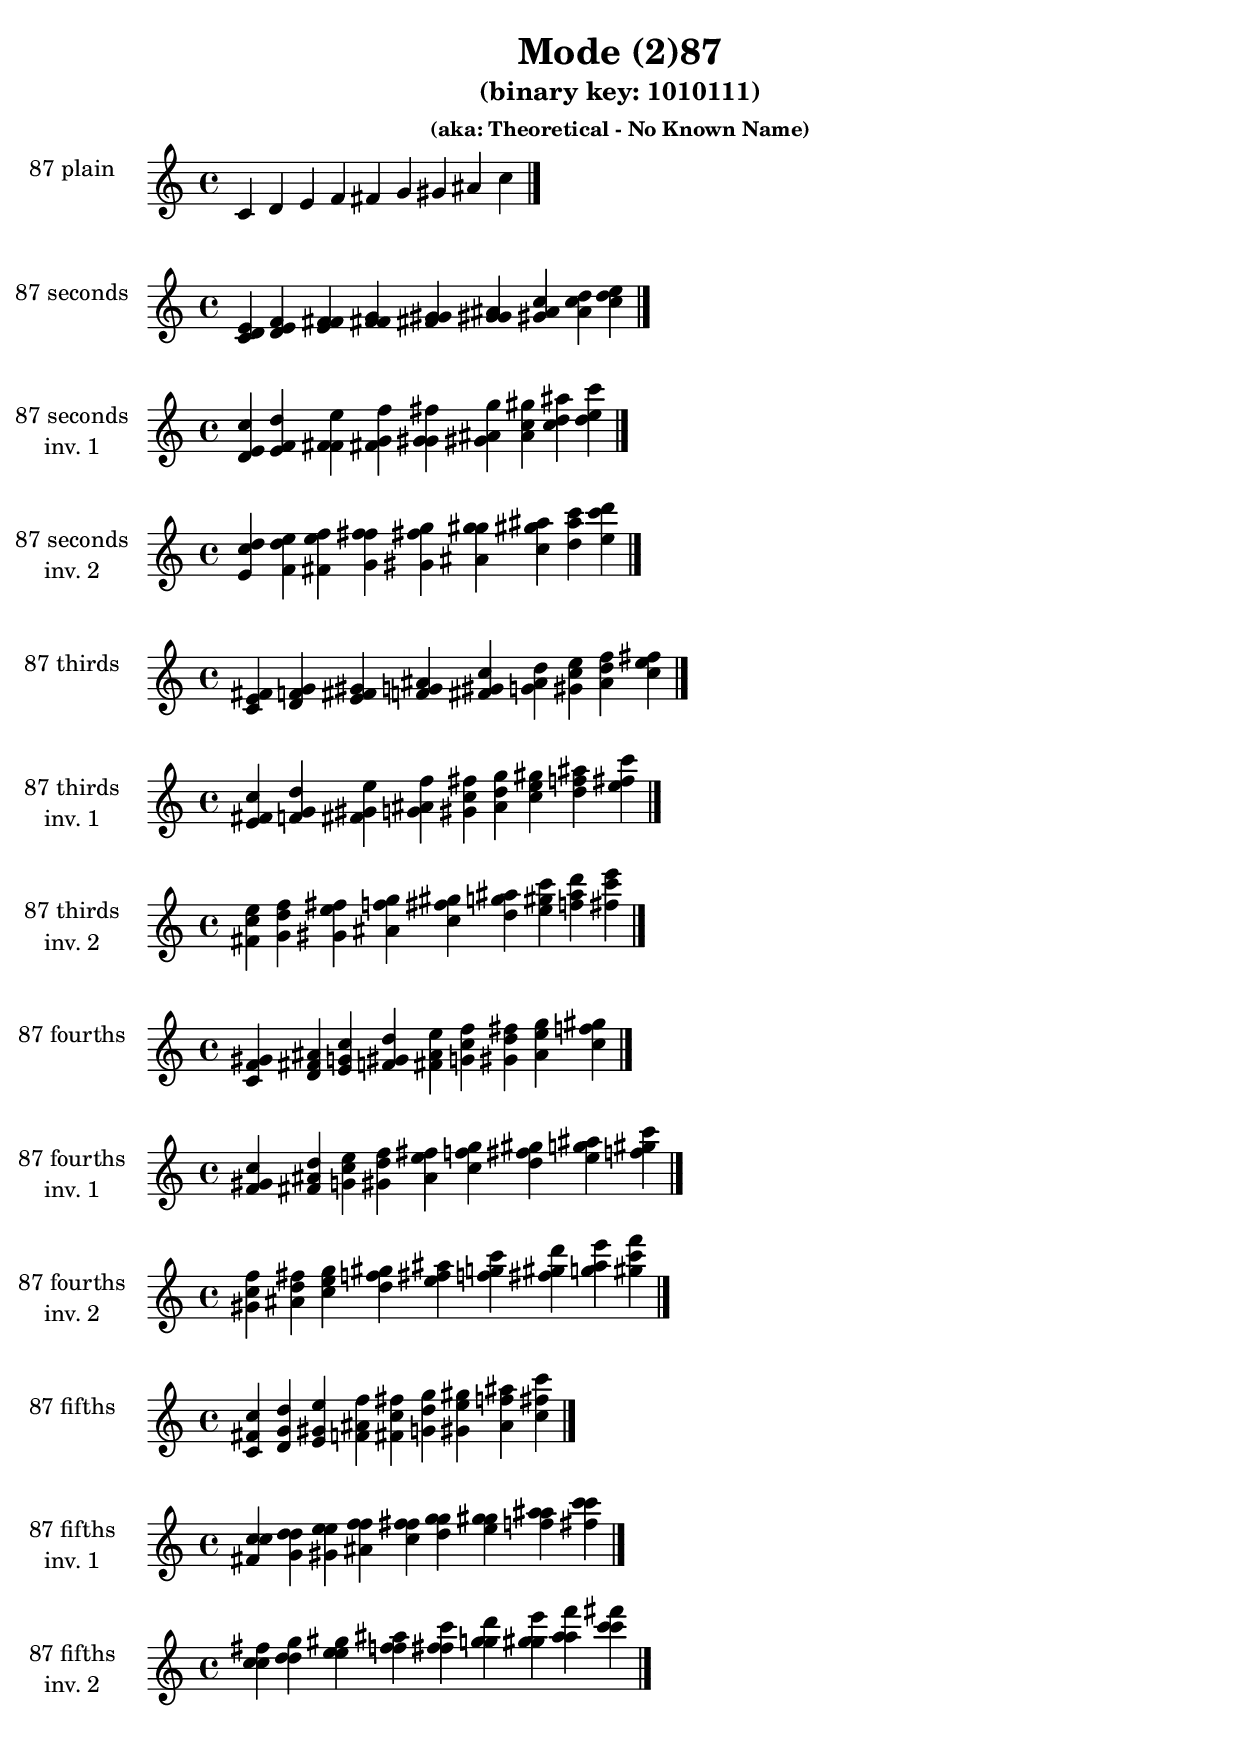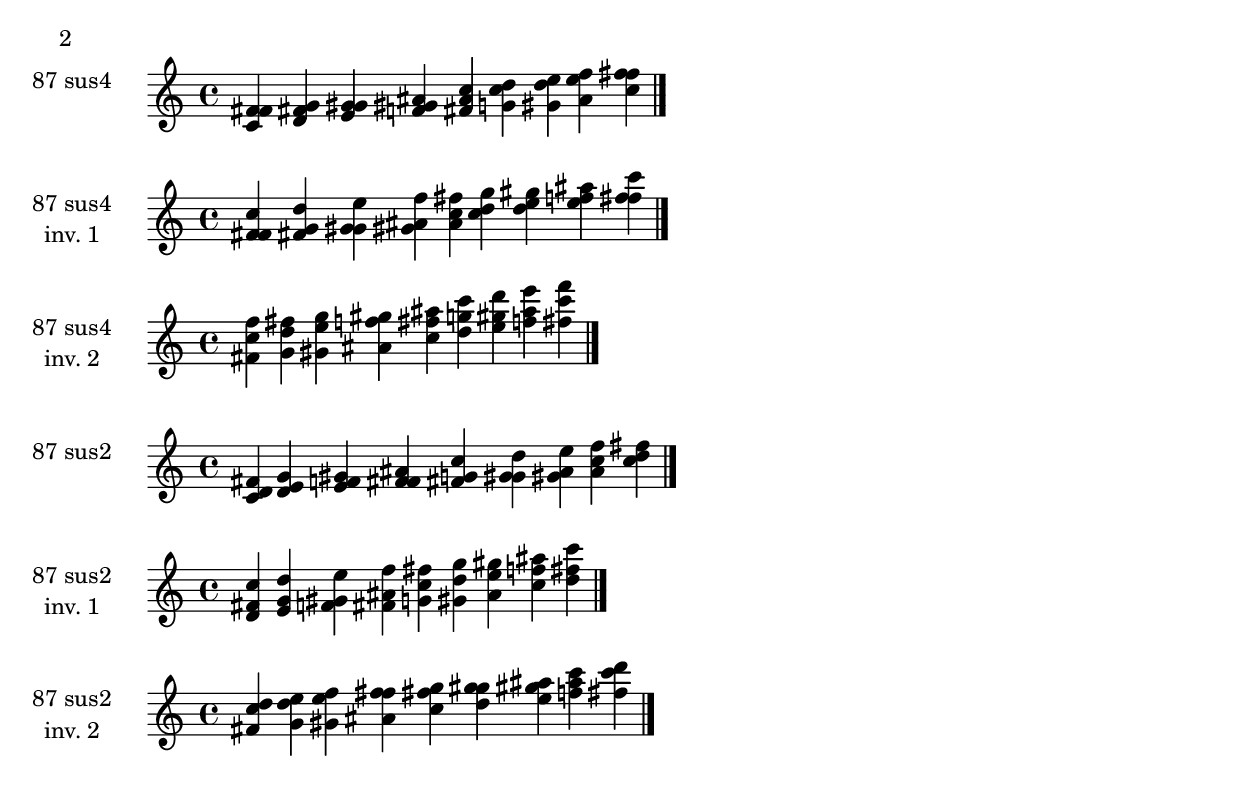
\version "2.19.0"

\header {
  title = "Mode (2)87"
  subtitle = "(binary key: 1010111)"
  subsubtitle = "(aka: Theoretical - No Known Name)"
 %% Remove default LilyPond tagline
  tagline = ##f
}

\paper {
  #(set-paper-size "a4")
}

global = {
  \key c \major
  \time 4/4
  \tempo 4=100
}

\book {
  \score {
    \new Staff \with {
      instrumentName =  \markup { \column {
         \hcenter-in #14 \line { 87 plain }
         \hcenter-in #14 \line {  } } }
      midiInstrument = "oboe"
    } { \accidentalStyle "default"
        \cadenzaOn c' d' e' f' fis' g' gis' ais' c''  \cadenzaOff \bar "|." }
    \layout { }
  }
  \score {
    \new Staff \with {
      instrumentName =  \markup { \column {
         \hcenter-in #14 \line { 87 seconds }
         \hcenter-in #14 \line {  } } }
      midiInstrument = "oboe"
    } { \accidentalStyle "default"
        \cadenzaOn <c' d' e'> <d' e' f'> <e' f' fis'> <f' fis' g'> <fis' g' gis'> <g' gis' ais'> <gis' ais' c''> <ais' c'' d''> <c'' d'' e''>  \cadenzaOff \bar "|." }
    \layout { }
  }
  \score {
    \new Staff \with {
      instrumentName =  \markup { \column {
         \hcenter-in #14 \line { 87 seconds }
         \hcenter-in #14 \line { inv. 1 } } }
      midiInstrument = "oboe"
    } { \accidentalStyle "default"
        \cadenzaOn <d' e' c''> <e' f' d''> <f' fis' e''> <fis' g' f''> <g' gis' fis''> <gis' ais' g''> <ais' c'' gis''> <c'' d'' ais''> <d'' e'' c'''>  \cadenzaOff \bar "|." }
    \layout { }
  }
  \score {
    \new Staff \with {
      instrumentName =  \markup { \column {
         \hcenter-in #14 \line { 87 seconds }
         \hcenter-in #14 \line { inv. 2 } } }
      midiInstrument = "oboe"
    } { \accidentalStyle "default"
        \cadenzaOn <e' c'' d''> <f' d'' e''> <fis' e'' f''> <g' f'' fis''> <gis' fis'' g''> <ais' g'' gis''> <c'' gis'' ais''> <d'' ais'' c'''> <e'' c''' d'''>  \cadenzaOff \bar "|." }
    \layout { }
  }
  \score {
    \new Staff \with {
      instrumentName =  \markup { \column {
         \hcenter-in #14 \line { 87 thirds }
         \hcenter-in #14 \line {  } } }
      midiInstrument = "oboe"
    } { \accidentalStyle "default"
        \cadenzaOn <c' e' fis'> <d' f' g'> <e' fis' gis'> <f' g' ais'> <fis' gis' c''> <g' ais' d''> <gis' c'' e''> <ais' d'' f''> <c'' e'' fis''>  \cadenzaOff \bar "|." }
    \layout { }
  }
  \score {
    \new Staff \with {
      instrumentName =  \markup { \column {
         \hcenter-in #14 \line { 87 thirds }
         \hcenter-in #14 \line { inv. 1 } } }
      midiInstrument = "oboe"
    } { \accidentalStyle "default"
        \cadenzaOn <e' fis' c''> <f' g' d''> <fis' gis' e''> <g' ais' f''> <gis' c'' fis''> <ais' d'' g''> <c'' e'' gis''> <d'' f'' ais''> <e'' fis'' c'''>  \cadenzaOff \bar "|." }
    \layout { }
  }
  \score {
    \new Staff \with {
      instrumentName =  \markup { \column {
         \hcenter-in #14 \line { 87 thirds }
         \hcenter-in #14 \line { inv. 2 } } }
      midiInstrument = "oboe"
    } { \accidentalStyle "default"
        \cadenzaOn <fis' c'' e''> <g' d'' f''> <gis' e'' fis''> <ais' f'' g''> <c'' fis'' gis''> <d'' g'' ais''> <e'' gis'' c'''> <f'' ais'' d'''> <fis'' c''' e'''>  \cadenzaOff \bar "|." }
    \layout { }
  }
  \score {
    \new Staff \with {
      instrumentName =  \markup { \column {
         \hcenter-in #14 \line { 87 fourths }
         \hcenter-in #14 \line {  } } }
      midiInstrument = "oboe"
    } { \accidentalStyle "default"
        \cadenzaOn <c' f' gis'> <d' fis' ais'> <e' g' c''> <f' gis' d''> <fis' ais' e''> <g' c'' f''> <gis' d'' fis''> <ais' e'' g''> <c'' f'' gis''>  \cadenzaOff \bar "|." }
    \layout { }
  }
  \score {
    \new Staff \with {
      instrumentName =  \markup { \column {
         \hcenter-in #14 \line { 87 fourths }
         \hcenter-in #14 \line { inv. 1 } } }
      midiInstrument = "oboe"
    } { \accidentalStyle "default"
        \cadenzaOn <f' gis' c''> <fis' ais' d''> <g' c'' e''> <gis' d'' f''> <ais' e'' fis''> <c'' f'' g''> <d'' fis'' gis''> <e'' g'' ais''> <f'' gis'' c'''>  \cadenzaOff \bar "|." }
    \layout { }
  }
  \score {
    \new Staff \with {
      instrumentName =  \markup { \column {
         \hcenter-in #14 \line { 87 fourths }
         \hcenter-in #14 \line { inv. 2 } } }
      midiInstrument = "oboe"
    } { \accidentalStyle "default"
        \cadenzaOn <gis' c'' f''> <ais' d'' fis''> <c'' e'' g''> <d'' f'' gis''> <e'' fis'' ais''> <f'' g'' c'''> <fis'' gis'' d'''> <g'' ais'' e'''> <gis'' c''' f'''>  \cadenzaOff \bar "|." }
    \layout { }
  }
  \score {
    \new Staff \with {
      instrumentName =  \markup { \column {
         \hcenter-in #14 \line { 87 fifths }
         \hcenter-in #14 \line {  } } }
      midiInstrument = "oboe"
    } { \accidentalStyle "default"
        \cadenzaOn <c' fis' c''> <d' g' d''> <e' gis' e''> <f' ais' f''> <fis' c'' fis''> <g' d'' g''> <gis' e'' gis''> <ais' f'' ais''> <c'' fis'' c'''>  \cadenzaOff \bar "|." }
    \layout { }
  }
  \score {
    \new Staff \with {
      instrumentName =  \markup { \column {
         \hcenter-in #14 \line { 87 fifths }
         \hcenter-in #14 \line { inv. 1 } } }
      midiInstrument = "oboe"
    } { \accidentalStyle "default"
        \cadenzaOn <fis' c'' c''> <g' d'' d''> <gis' e'' e''> <ais' f'' f''> <c'' fis'' fis''> <d'' g'' g''> <e'' gis'' gis''> <f'' ais'' ais''> <fis'' c''' c'''>  \cadenzaOff \bar "|." }
    \layout { }
  }
  \score {
    \new Staff \with {
      instrumentName =  \markup { \column {
         \hcenter-in #14 \line { 87 fifths }
         \hcenter-in #14 \line { inv. 2 } } }
      midiInstrument = "oboe"
    } { \accidentalStyle "default"
        \cadenzaOn <c'' c'' fis''> <d'' d'' g''> <e'' e'' gis''> <f'' f'' ais''> <fis'' fis'' c'''> <g'' g'' d'''> <gis'' gis'' e'''> <ais'' ais'' f'''> <c''' c''' fis'''>  \cadenzaOff \bar "|." }
    \layout { }
  }
  \score {
    \new Staff \with {
      instrumentName =  \markup { \column {
         \hcenter-in #14 \line { 87 sus4 }
         \hcenter-in #14 \line {  } } }
      midiInstrument = "oboe"
    } { \accidentalStyle "default"
        \cadenzaOn <c' f' fis'> <d' fis' g'> <e' g' gis'> <f' gis' ais'> <fis' ais' c''> <g' c'' d''> <gis' d'' e''> <ais' e'' f''> <c'' f'' fis''>  \cadenzaOff \bar "|." }
    \layout { }
  }
  \score {
    \new Staff \with {
      instrumentName =  \markup { \column {
         \hcenter-in #14 \line { 87 sus4 }
         \hcenter-in #14 \line { inv. 1 } } }
      midiInstrument = "oboe"
    } { \accidentalStyle "default"
        \cadenzaOn <f' fis' c''> <fis' g' d''> <g' gis' e''> <gis' ais' f''> <ais' c'' fis''> <c'' d'' g''> <d'' e'' gis''> <e'' f'' ais''> <f'' fis'' c'''>  \cadenzaOff \bar "|." }
    \layout { }
  }
  \score {
    \new Staff \with {
      instrumentName =  \markup { \column {
         \hcenter-in #14 \line { 87 sus4 }
         \hcenter-in #14 \line { inv. 2 } } }
      midiInstrument = "oboe"
    } { \accidentalStyle "default"
        \cadenzaOn <fis' c'' f''> <g' d'' fis''> <gis' e'' g''> <ais' f'' gis''> <c'' fis'' ais''> <d'' g'' c'''> <e'' gis'' d'''> <f'' ais'' e'''> <fis'' c''' f'''>  \cadenzaOff \bar "|." }
    \layout { }
  }
  \score {
    \new Staff \with {
      instrumentName =  \markup { \column {
         \hcenter-in #14 \line { 87 sus2 }
         \hcenter-in #14 \line {  } } }
      midiInstrument = "oboe"
    } { \accidentalStyle "default"
        \cadenzaOn <c' d' fis'> <d' e' g'> <e' f' gis'> <f' fis' ais'> <fis' g' c''> <g' gis' d''> <gis' ais' e''> <ais' c'' f''> <c'' d'' fis''>  \cadenzaOff \bar "|." }
    \layout { }
  }
  \score {
    \new Staff \with {
      instrumentName =  \markup { \column {
         \hcenter-in #14 \line { 87 sus2 }
         \hcenter-in #14 \line { inv. 1 } } }
      midiInstrument = "oboe"
    } { \accidentalStyle "default"
        \cadenzaOn <d' fis' c''> <e' g' d''> <f' gis' e''> <fis' ais' f''> <g' c'' fis''> <gis' d'' g''> <ais' e'' gis''> <c'' f'' ais''> <d'' fis'' c'''>  \cadenzaOff \bar "|." }
    \layout { }
  }
  \score {
    \new Staff \with {
      instrumentName =  \markup { \column {
         \hcenter-in #14 \line { 87 sus2 }
         \hcenter-in #14 \line { inv. 2 } } }
      midiInstrument = "oboe"
    } { \accidentalStyle "default"
        \cadenzaOn <fis' c'' d''> <g' d'' e''> <gis' e'' f''> <ais' f'' fis''> <c'' fis'' g''> <d'' g'' gis''> <e'' gis'' ais''> <f'' ais'' c'''> <fis'' c''' d'''>  \cadenzaOff \bar "|." }
    \layout { }
  }
}

\book {
  \bookOutputSuffix "plain_"
  \score {
    \new Staff \with {
      instrumentName =  \markup { \column {
         \hcenter-in #14 \line { 87 plain }
         \hcenter-in #14 \line {  } } }
      midiInstrument = "oboe"
    } { \accidentalStyle "default"
        \cadenzaOn c' d' e' f' fis' g' gis' ais' c''  \cadenzaOff \bar "|." }
    \midi { }
  }
}
\book {
  \bookOutputSuffix "seconds_"
  \score {
    \new Staff \with {
      instrumentName =  \markup { \column {
         \hcenter-in #14 \line { 87 seconds }
         \hcenter-in #14 \line {  } } }
      midiInstrument = "oboe"
    } { \accidentalStyle "default"
        \cadenzaOn <c' d' e'> <d' e' f'> <e' f' fis'> <f' fis' g'> <fis' g' gis'> <g' gis' ais'> <gis' ais' c''> <ais' c'' d''> <c'' d'' e''>  \cadenzaOff \bar "|." }
    \midi { }
  }
}
\book {
  \bookOutputSuffix "seconds_inv. 1"
  \score {
    \new Staff \with {
      instrumentName =  \markup { \column {
         \hcenter-in #14 \line { 87 seconds }
         \hcenter-in #14 \line { inv. 1 } } }
      midiInstrument = "oboe"
    } { \accidentalStyle "default"
        \cadenzaOn <d' e' c''> <e' f' d''> <f' fis' e''> <fis' g' f''> <g' gis' fis''> <gis' ais' g''> <ais' c'' gis''> <c'' d'' ais''> <d'' e'' c'''>  \cadenzaOff \bar "|." }
    \midi { }
  }
}
\book {
  \bookOutputSuffix "seconds_inv. 2"
  \score {
    \new Staff \with {
      instrumentName =  \markup { \column {
         \hcenter-in #14 \line { 87 seconds }
         \hcenter-in #14 \line { inv. 2 } } }
      midiInstrument = "oboe"
    } { \accidentalStyle "default"
        \cadenzaOn <e' c'' d''> <f' d'' e''> <fis' e'' f''> <g' f'' fis''> <gis' fis'' g''> <ais' g'' gis''> <c'' gis'' ais''> <d'' ais'' c'''> <e'' c''' d'''>  \cadenzaOff \bar "|." }
    \midi { }
  }
}
\book {
  \bookOutputSuffix "thirds_"
  \score {
    \new Staff \with {
      instrumentName =  \markup { \column {
         \hcenter-in #14 \line { 87 thirds }
         \hcenter-in #14 \line {  } } }
      midiInstrument = "oboe"
    } { \accidentalStyle "default"
        \cadenzaOn <c' e' fis'> <d' f' g'> <e' fis' gis'> <f' g' ais'> <fis' gis' c''> <g' ais' d''> <gis' c'' e''> <ais' d'' f''> <c'' e'' fis''>  \cadenzaOff \bar "|." }
    \midi { }
  }
}
\book {
  \bookOutputSuffix "thirds_inv. 1"
  \score {
    \new Staff \with {
      instrumentName =  \markup { \column {
         \hcenter-in #14 \line { 87 thirds }
         \hcenter-in #14 \line { inv. 1 } } }
      midiInstrument = "oboe"
    } { \accidentalStyle "default"
        \cadenzaOn <e' fis' c''> <f' g' d''> <fis' gis' e''> <g' ais' f''> <gis' c'' fis''> <ais' d'' g''> <c'' e'' gis''> <d'' f'' ais''> <e'' fis'' c'''>  \cadenzaOff \bar "|." }
    \midi { }
  }
}
\book {
  \bookOutputSuffix "thirds_inv. 2"
  \score {
    \new Staff \with {
      instrumentName =  \markup { \column {
         \hcenter-in #14 \line { 87 thirds }
         \hcenter-in #14 \line { inv. 2 } } }
      midiInstrument = "oboe"
    } { \accidentalStyle "default"
        \cadenzaOn <fis' c'' e''> <g' d'' f''> <gis' e'' fis''> <ais' f'' g''> <c'' fis'' gis''> <d'' g'' ais''> <e'' gis'' c'''> <f'' ais'' d'''> <fis'' c''' e'''>  \cadenzaOff \bar "|." }
    \midi { }
  }
}
\book {
  \bookOutputSuffix "fourths_"
  \score {
    \new Staff \with {
      instrumentName =  \markup { \column {
         \hcenter-in #14 \line { 87 fourths }
         \hcenter-in #14 \line {  } } }
      midiInstrument = "oboe"
    } { \accidentalStyle "default"
        \cadenzaOn <c' f' gis'> <d' fis' ais'> <e' g' c''> <f' gis' d''> <fis' ais' e''> <g' c'' f''> <gis' d'' fis''> <ais' e'' g''> <c'' f'' gis''>  \cadenzaOff \bar "|." }
    \midi { }
  }
}
\book {
  \bookOutputSuffix "fourths_inv. 1"
  \score {
    \new Staff \with {
      instrumentName =  \markup { \column {
         \hcenter-in #14 \line { 87 fourths }
         \hcenter-in #14 \line { inv. 1 } } }
      midiInstrument = "oboe"
    } { \accidentalStyle "default"
        \cadenzaOn <f' gis' c''> <fis' ais' d''> <g' c'' e''> <gis' d'' f''> <ais' e'' fis''> <c'' f'' g''> <d'' fis'' gis''> <e'' g'' ais''> <f'' gis'' c'''>  \cadenzaOff \bar "|." }
    \midi { }
  }
}
\book {
  \bookOutputSuffix "fourths_inv. 2"
  \score {
    \new Staff \with {
      instrumentName =  \markup { \column {
         \hcenter-in #14 \line { 87 fourths }
         \hcenter-in #14 \line { inv. 2 } } }
      midiInstrument = "oboe"
    } { \accidentalStyle "default"
        \cadenzaOn <gis' c'' f''> <ais' d'' fis''> <c'' e'' g''> <d'' f'' gis''> <e'' fis'' ais''> <f'' g'' c'''> <fis'' gis'' d'''> <g'' ais'' e'''> <gis'' c''' f'''>  \cadenzaOff \bar "|." }
    \midi { }
  }
}
\book {
  \bookOutputSuffix "fifths_"
  \score {
    \new Staff \with {
      instrumentName =  \markup { \column {
         \hcenter-in #14 \line { 87 fifths }
         \hcenter-in #14 \line {  } } }
      midiInstrument = "oboe"
    } { \accidentalStyle "default"
        \cadenzaOn <c' fis' c''> <d' g' d''> <e' gis' e''> <f' ais' f''> <fis' c'' fis''> <g' d'' g''> <gis' e'' gis''> <ais' f'' ais''> <c'' fis'' c'''>  \cadenzaOff \bar "|." }
    \midi { }
  }
}
\book {
  \bookOutputSuffix "fifths_inv. 1"
  \score {
    \new Staff \with {
      instrumentName =  \markup { \column {
         \hcenter-in #14 \line { 87 fifths }
         \hcenter-in #14 \line { inv. 1 } } }
      midiInstrument = "oboe"
    } { \accidentalStyle "default"
        \cadenzaOn <fis' c'' c''> <g' d'' d''> <gis' e'' e''> <ais' f'' f''> <c'' fis'' fis''> <d'' g'' g''> <e'' gis'' gis''> <f'' ais'' ais''> <fis'' c''' c'''>  \cadenzaOff \bar "|." }
    \midi { }
  }
}
\book {
  \bookOutputSuffix "fifths_inv. 2"
  \score {
    \new Staff \with {
      instrumentName =  \markup { \column {
         \hcenter-in #14 \line { 87 fifths }
         \hcenter-in #14 \line { inv. 2 } } }
      midiInstrument = "oboe"
    } { \accidentalStyle "default"
        \cadenzaOn <c'' c'' fis''> <d'' d'' g''> <e'' e'' gis''> <f'' f'' ais''> <fis'' fis'' c'''> <g'' g'' d'''> <gis'' gis'' e'''> <ais'' ais'' f'''> <c''' c''' fis'''>  \cadenzaOff \bar "|." }
    \midi { }
  }
}
\book {
  \bookOutputSuffix "sus4_"
  \score {
    \new Staff \with {
      instrumentName =  \markup { \column {
         \hcenter-in #14 \line { 87 sus4 }
         \hcenter-in #14 \line {  } } }
      midiInstrument = "oboe"
    } { \accidentalStyle "default"
        \cadenzaOn <c' f' fis'> <d' fis' g'> <e' g' gis'> <f' gis' ais'> <fis' ais' c''> <g' c'' d''> <gis' d'' e''> <ais' e'' f''> <c'' f'' fis''>  \cadenzaOff \bar "|." }
    \midi { }
  }
}
\book {
  \bookOutputSuffix "sus4_inv. 1"
  \score {
    \new Staff \with {
      instrumentName =  \markup { \column {
         \hcenter-in #14 \line { 87 sus4 }
         \hcenter-in #14 \line { inv. 1 } } }
      midiInstrument = "oboe"
    } { \accidentalStyle "default"
        \cadenzaOn <f' fis' c''> <fis' g' d''> <g' gis' e''> <gis' ais' f''> <ais' c'' fis''> <c'' d'' g''> <d'' e'' gis''> <e'' f'' ais''> <f'' fis'' c'''>  \cadenzaOff \bar "|." }
    \midi { }
  }
}
\book {
  \bookOutputSuffix "sus4_inv. 2"
  \score {
    \new Staff \with {
      instrumentName =  \markup { \column {
         \hcenter-in #14 \line { 87 sus4 }
         \hcenter-in #14 \line { inv. 2 } } }
      midiInstrument = "oboe"
    } { \accidentalStyle "default"
        \cadenzaOn <fis' c'' f''> <g' d'' fis''> <gis' e'' g''> <ais' f'' gis''> <c'' fis'' ais''> <d'' g'' c'''> <e'' gis'' d'''> <f'' ais'' e'''> <fis'' c''' f'''>  \cadenzaOff \bar "|." }
    \midi { }
  }
}
\book {
  \bookOutputSuffix "sus2_"
  \score {
    \new Staff \with {
      instrumentName =  \markup { \column {
         \hcenter-in #14 \line { 87 sus2 }
         \hcenter-in #14 \line {  } } }
      midiInstrument = "oboe"
    } { \accidentalStyle "default"
        \cadenzaOn <c' d' fis'> <d' e' g'> <e' f' gis'> <f' fis' ais'> <fis' g' c''> <g' gis' d''> <gis' ais' e''> <ais' c'' f''> <c'' d'' fis''>  \cadenzaOff \bar "|." }
    \midi { }
  }
}
\book {
  \bookOutputSuffix "sus2_inv. 1"
  \score {
    \new Staff \with {
      instrumentName =  \markup { \column {
         \hcenter-in #14 \line { 87 sus2 }
         \hcenter-in #14 \line { inv. 1 } } }
      midiInstrument = "oboe"
    } { \accidentalStyle "default"
        \cadenzaOn <d' fis' c''> <e' g' d''> <f' gis' e''> <fis' ais' f''> <g' c'' fis''> <gis' d'' g''> <ais' e'' gis''> <c'' f'' ais''> <d'' fis'' c'''>  \cadenzaOff \bar "|." }
    \midi { }
  }
}
\book {
  \bookOutputSuffix "sus2_inv. 2"
  \score {
    \new Staff \with {
      instrumentName =  \markup { \column {
         \hcenter-in #14 \line { 87 sus2 }
         \hcenter-in #14 \line { inv. 2 } } }
      midiInstrument = "oboe"
    } { \accidentalStyle "default"
        \cadenzaOn <fis' c'' d''> <g' d'' e''> <gis' e'' f''> <ais' f'' fis''> <c'' fis'' g''> <d'' g'' gis''> <e'' gis'' ais''> <f'' ais'' c'''> <fis'' c''' d'''>  \cadenzaOff \bar "|." }
    \midi { }
  }
}
